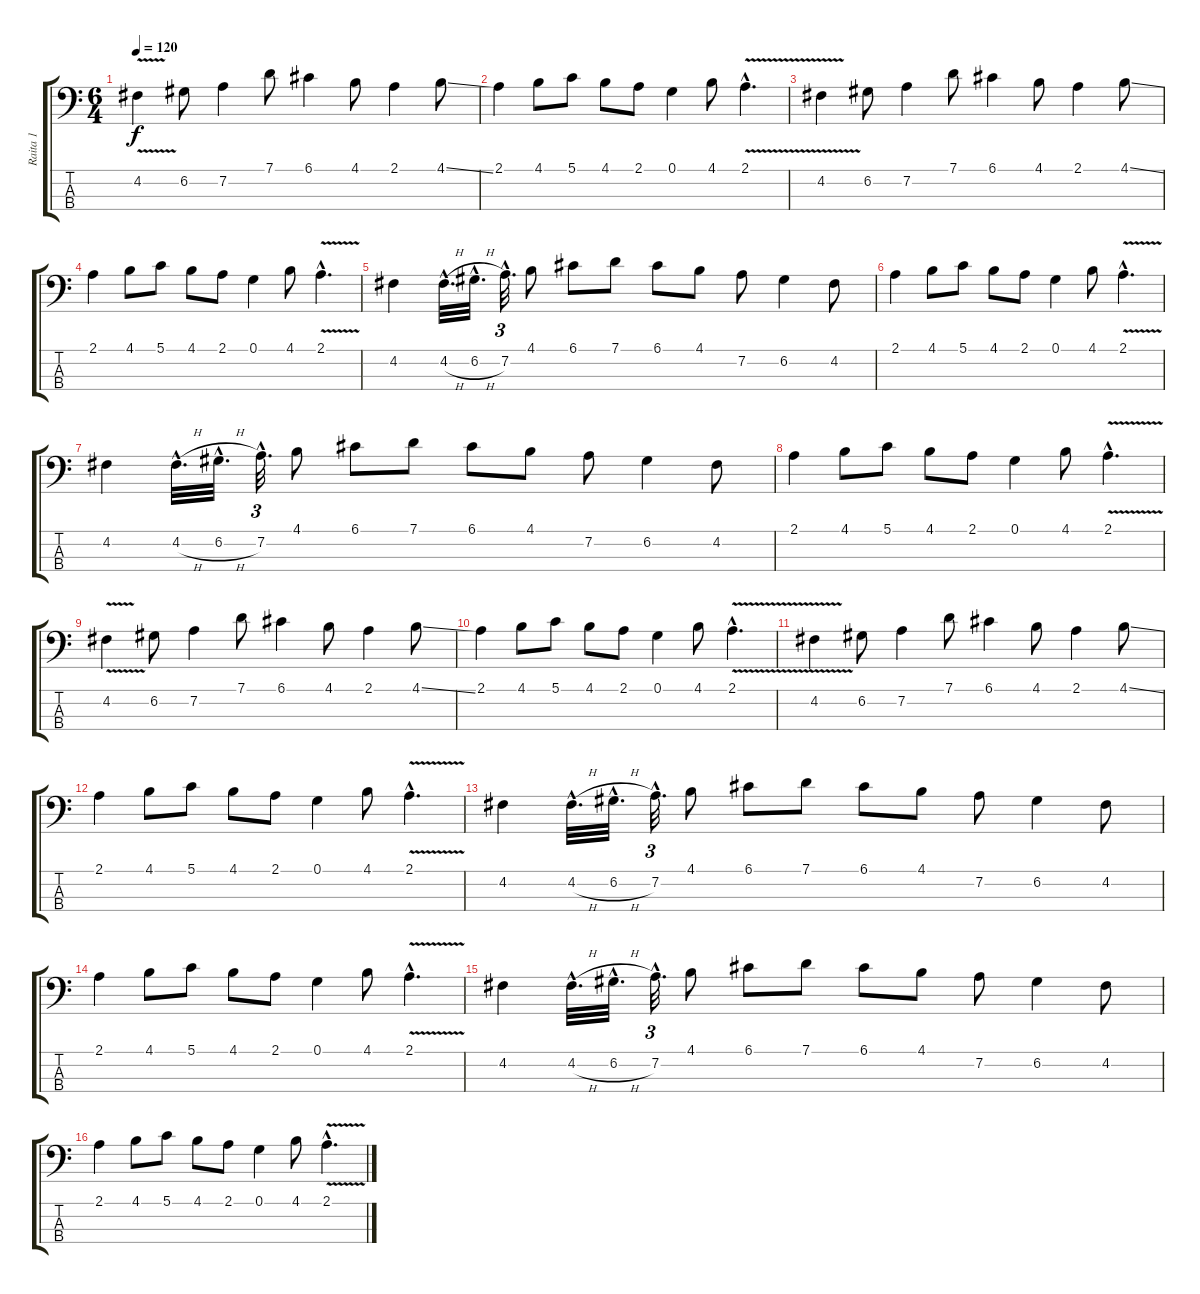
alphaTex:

\track ("Raita 1" "Raita 1") {instrument electricbassfinger}
\staff {score tabs}
\tuning (G2 D2 A1 E1) {hide}
\ts (6 4)
\tempo 120
\clef f4
\ks c
4.2{v}.4{dy f instrument electricbassfinger} 6.2.8 7.2.4 7.1.8 6.1.4 4.1.8 2.1.4 4.1{ss}.8 |
2.1.4 4.1.8 5.1.8 4.1.8 2.1.8 0.1.4 4.1.8 2.1{v hac}.4{d} |
4.2{v}.4 6.2.8 7.2.4 7.1.8 6.1.4 4.1.8 2.1.4 4.1{ss}.8 |
2.1.4 4.1.8 5.1.8 4.1.8 2.1.8 0.1.4 4.1.8 2.1{v hac}.4{d} |
4.2.4 4.2{h hac}.32{d} 6.2{h hac}.32{d} 7.2{hac}.32{d tu (3 2)} 4.1.8 6.1.8 7.1.8 6.1.8 4.1.8 7.2.8 6.2.4 4.2.8 |
2.1.4 4.1.8 5.1.8 4.1.8 2.1.8 0.1.4 4.1.8 2.1{v hac}.4{d} |
4.2.4 4.2{h hac}.32{d} 6.2{h hac}.32{d} 7.2{hac}.32{d tu (3 2)} 4.1.8 6.1.8 7.1.8 6.1.8 4.1.8 7.2.8 6.2.4 4.2.8 |
2.1.4 4.1.8 5.1.8 4.1.8 2.1.8 0.1.4 4.1.8 2.1{v hac}.4{d} |
4.2{v}.4 6.2.8 7.2.4 7.1.8 6.1.4 4.1.8 2.1.4 4.1{ss}.8 |
2.1.4 4.1.8 5.1.8 4.1.8 2.1.8 0.1.4 4.1.8 2.1{v hac}.4{d} |
4.2{v}.4 6.2.8 7.2.4 7.1.8 6.1.4 4.1.8 2.1.4 4.1{ss}.8 |
2.1.4 4.1.8 5.1.8 4.1.8 2.1.8 0.1.4 4.1.8 2.1{v hac}.4{d} |
4.2.4 4.2{h hac}.32{d} 6.2{h hac}.32{d} 7.2{hac}.32{d tu (3 2)} 4.1.8 6.1.8 7.1.8 6.1.8 4.1.8 7.2.8 6.2.4 4.2.8 |
2.1.4 4.1.8 5.1.8 4.1.8 2.1.8 0.1.4 4.1.8 2.1{v hac}.4{d} |
4.2.4 4.2{h hac}.32{d} 6.2{h hac}.32{d} 7.2{hac}.32{d tu (3 2)} 4.1.8 6.1.8 7.1.8 6.1.8 4.1.8 7.2.8 6.2.4 4.2.8 |
2.1.4 4.1.8 5.1.8 4.1.8 2.1.8 0.1.4 4.1.8 2.1{v hac}.4{d}
